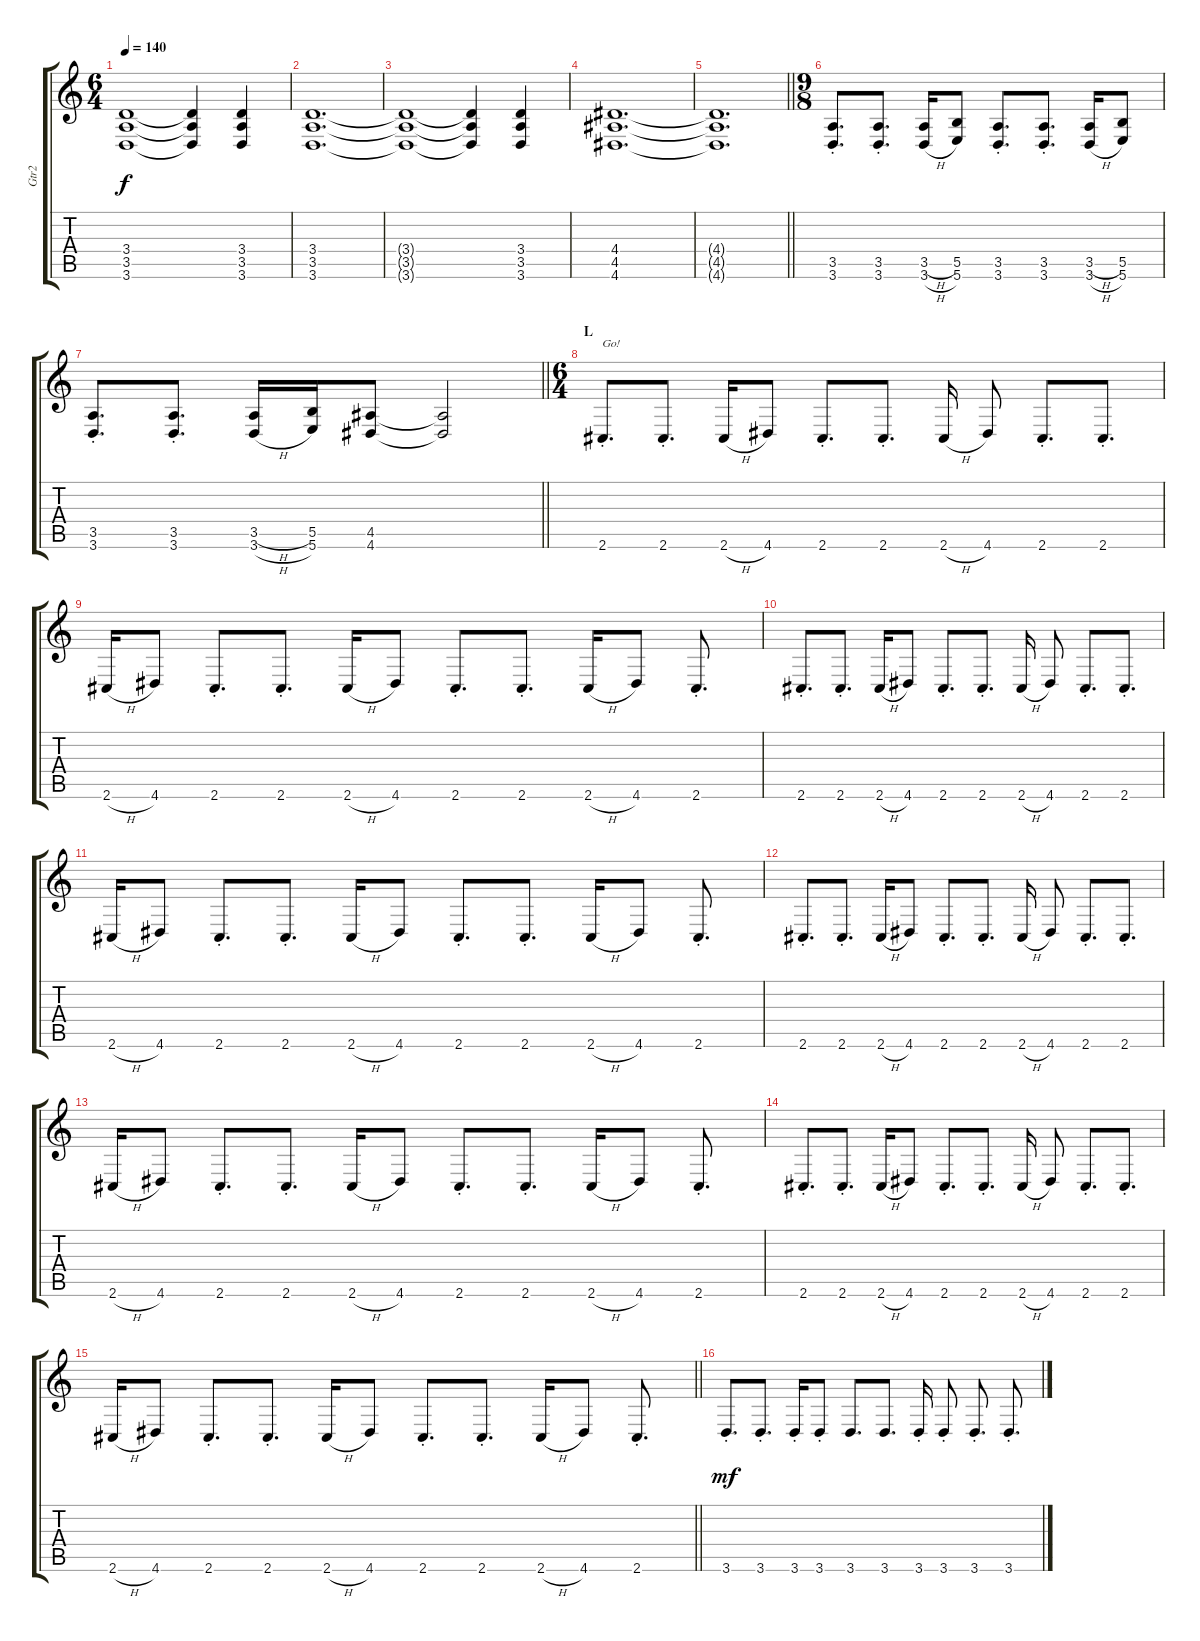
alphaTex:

\track ("Gtr2" "Gtr2") {instrument distortionguitar}
\staff {score tabs}
\tuning (Db4 Ab3 E3 B2 Gb2 B1) {hide}
\ts (6 4)
\tempo 140
\clef g2
\ks c
(3.4{t} 3.5{t} 3.6{t}).1{dy f} (3.4{t} 3.5{t} 3.6{t}).4 (3.4 3.5 3.6).4 |
(3.4 3.5 3.6).1{d} |
(3.4{t} 3.5{t} 3.6{t}).1 (3.4{t} 3.5{t} 3.6{t}).4 (3.4 3.5 3.6).4 |
(4.4 4.5 4.6).1{d} |
\barLineRight lightlight
(4.4{t} 4.5{t} 4.6{t}).1{d} |
\ts (9 8)
\section ("" "")
(3.5{st} 3.6{st}).8{d} (3.5{st} 3.6{st}).8{d} (3.5{h} 3.6{h}).16 (5.5 5.6).8{beam split} (3.5{st} 3.6{st}).8{d beam merge} (3.5{st} 3.6{st}).8{d beam split} (3.5{h} 3.6{h}).16 (5.5 5.6).8 |
\barLineRight lightlight
(3.5{st} 3.6{st}).8{d} (3.5{st} 3.6{st}).8{d} (3.5{h} 3.6{h}).16 (5.5 5.6).16 (4.5 4.6).8 (4.5{t} 4.6{t}).2 |
\ts (6 4)
\section ("" "L")
2.6{st}.8{d txt "Go!"} 2.6{st}.8{d} 2.6{h}.16 4.6.8{beam split} 2.6{st}.8{d beam merge} 2.6{st}.8{d beam split} 2.6{h}.16 4.6.8{beam split} 2.6{st}.8{d beam merge} 2.6{st}.8{d} |
2.6{h}.16 4.6.8{beam split} 2.6{st}.8{d beam merge} 2.6{st}.8{d beam split} 2.6{h}.16 4.6.8{beam split} 2.6{st}.8{d beam merge} 2.6{st}.8{d beam split} 2.6{h}.16 4.6.8{beam split} 2.6{st}.8{d} |
2.6{st}.8{d} 2.6{st}.8{d} 2.6{h}.16 4.6.8{beam split} 2.6{st}.8{d beam merge} 2.6{st}.8{d beam split} 2.6{h}.16 4.6.8{beam split} 2.6{st}.8{d beam merge} 2.6{st}.8{d} |
2.6{h}.16 4.6.8{beam split} 2.6{st}.8{d beam merge} 2.6{st}.8{d beam split} 2.6{h}.16 4.6.8{beam split} 2.6{st}.8{d beam merge} 2.6{st}.8{d beam split} 2.6{h}.16 4.6.8{beam split} 2.6{st}.8{d} |
2.6{st}.8{d} 2.6{st}.8{d} 2.6{h}.16 4.6.8{beam split} 2.6{st}.8{d beam merge} 2.6{st}.8{d beam split} 2.6{h}.16 4.6.8{beam split} 2.6{st}.8{d beam merge} 2.6{st}.8{d} |
2.6{h}.16 4.6.8{beam split} 2.6{st}.8{d beam merge} 2.6{st}.8{d beam split} 2.6{h}.16 4.6.8{beam split} 2.6{st}.8{d beam merge} 2.6{st}.8{d beam split} 2.6{h}.16 4.6.8{beam split} 2.6{st}.8{d} |
2.6{st}.8{d} 2.6{st}.8{d} 2.6{h}.16 4.6.8{beam split} 2.6{st}.8{d beam merge} 2.6{st}.8{d beam split} 2.6{h}.16 4.6.8{beam split} 2.6{st}.8{d beam merge} 2.6{st}.8{d} |
\barLineRight lightlight
2.6{h}.16 4.6.8{beam split} 2.6{st}.8{d beam merge} 2.6{st}.8{d beam split} 2.6{h}.16 4.6.8{beam split} 2.6{st}.8{d beam merge} 2.6{st}.8{d beam split} 2.6{h}.16 4.6.8{beam split} 2.6{st}.8{d} |
\section ("" "")
3.6{st}.8{d dy mf} 3.6{st}.8{d} 3.6{st}.16 3.6{st}.8{beam split} 3.6.8{d beam merge} 3.6.8{d beam split} 3.6{st}.16 3.6{st}.8{beam split} 3.6{st}.8{d} 3.6{st}.8{d}
